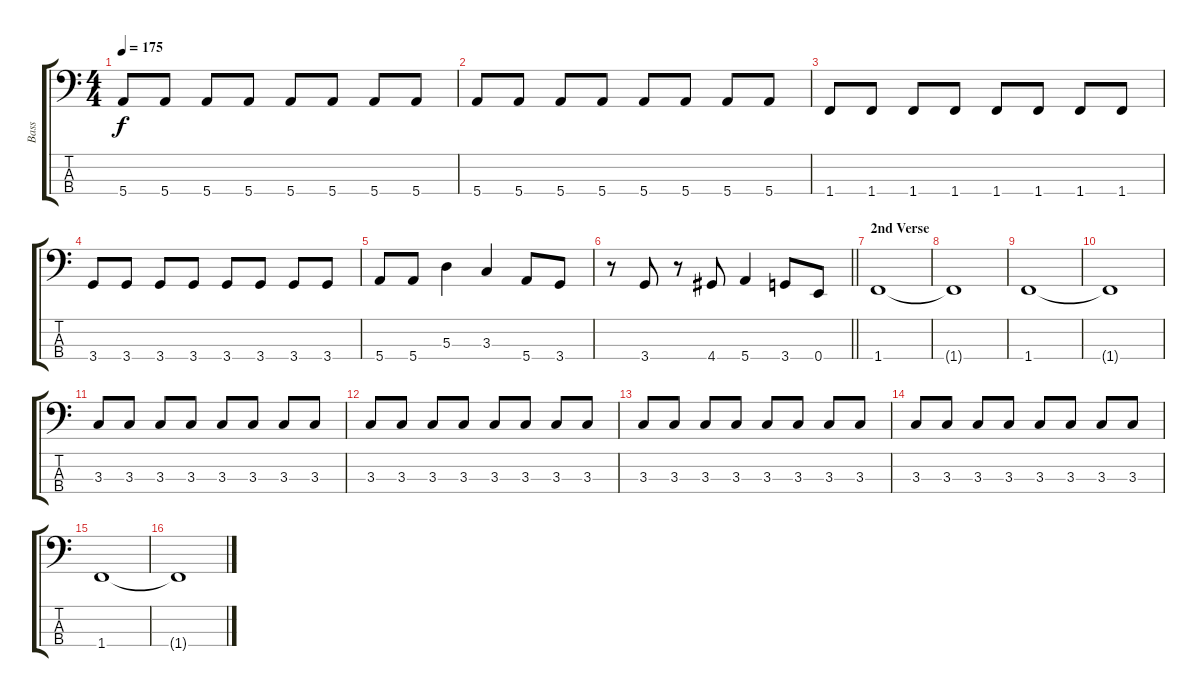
\track ("Bass" "Bass") {instrument electricbasspick}
\staff {score tabs}
\tuning (G2 D2 A1 E1) {hide}
\ts (4 4)
\tempo 175
\clef f4
\ks c
5.4.8{dy f} 5.4.8 5.4.8 5.4.8 5.4.8 5.4.8 5.4.8 5.4.8 |
5.4.8 5.4.8 5.4.8 5.4.8 5.4.8 5.4.8 5.4.8 5.4.8 |
1.4.8 1.4.8 1.4.8 1.4.8 1.4.8 1.4.8 1.4.8 1.4.8 |
3.4.8 3.4.8 3.4.8 3.4.8 3.4.8 3.4.8 3.4.8 3.4.8 |
5.4.8 5.4.8 5.3.4 3.3.4 5.4.8 3.4.8 |
\barLineRight lightlight
r.8 3.4.8 r.8 4.4.8 5.4.4 3.4.8 0.4.8 |
\section ("" "2nd Verse")
1.4.1 |
1.4{t}.1 |
1.4.1 |
1.4{t}.1 |
3.3.8 3.3.8 3.3.8 3.3.8 3.3.8 3.3.8 3.3.8 3.3.8 |
3.3.8 3.3.8 3.3.8 3.3.8 3.3.8 3.3.8 3.3.8 3.3.8 |
3.3.8 3.3.8 3.3.8 3.3.8 3.3.8 3.3.8 3.3.8 3.3.8 |
3.3.8 3.3.8 3.3.8 3.3.8 3.3.8 3.3.8 3.3.8 3.3.8 |
1.4.1 |
1.4{t}.1
